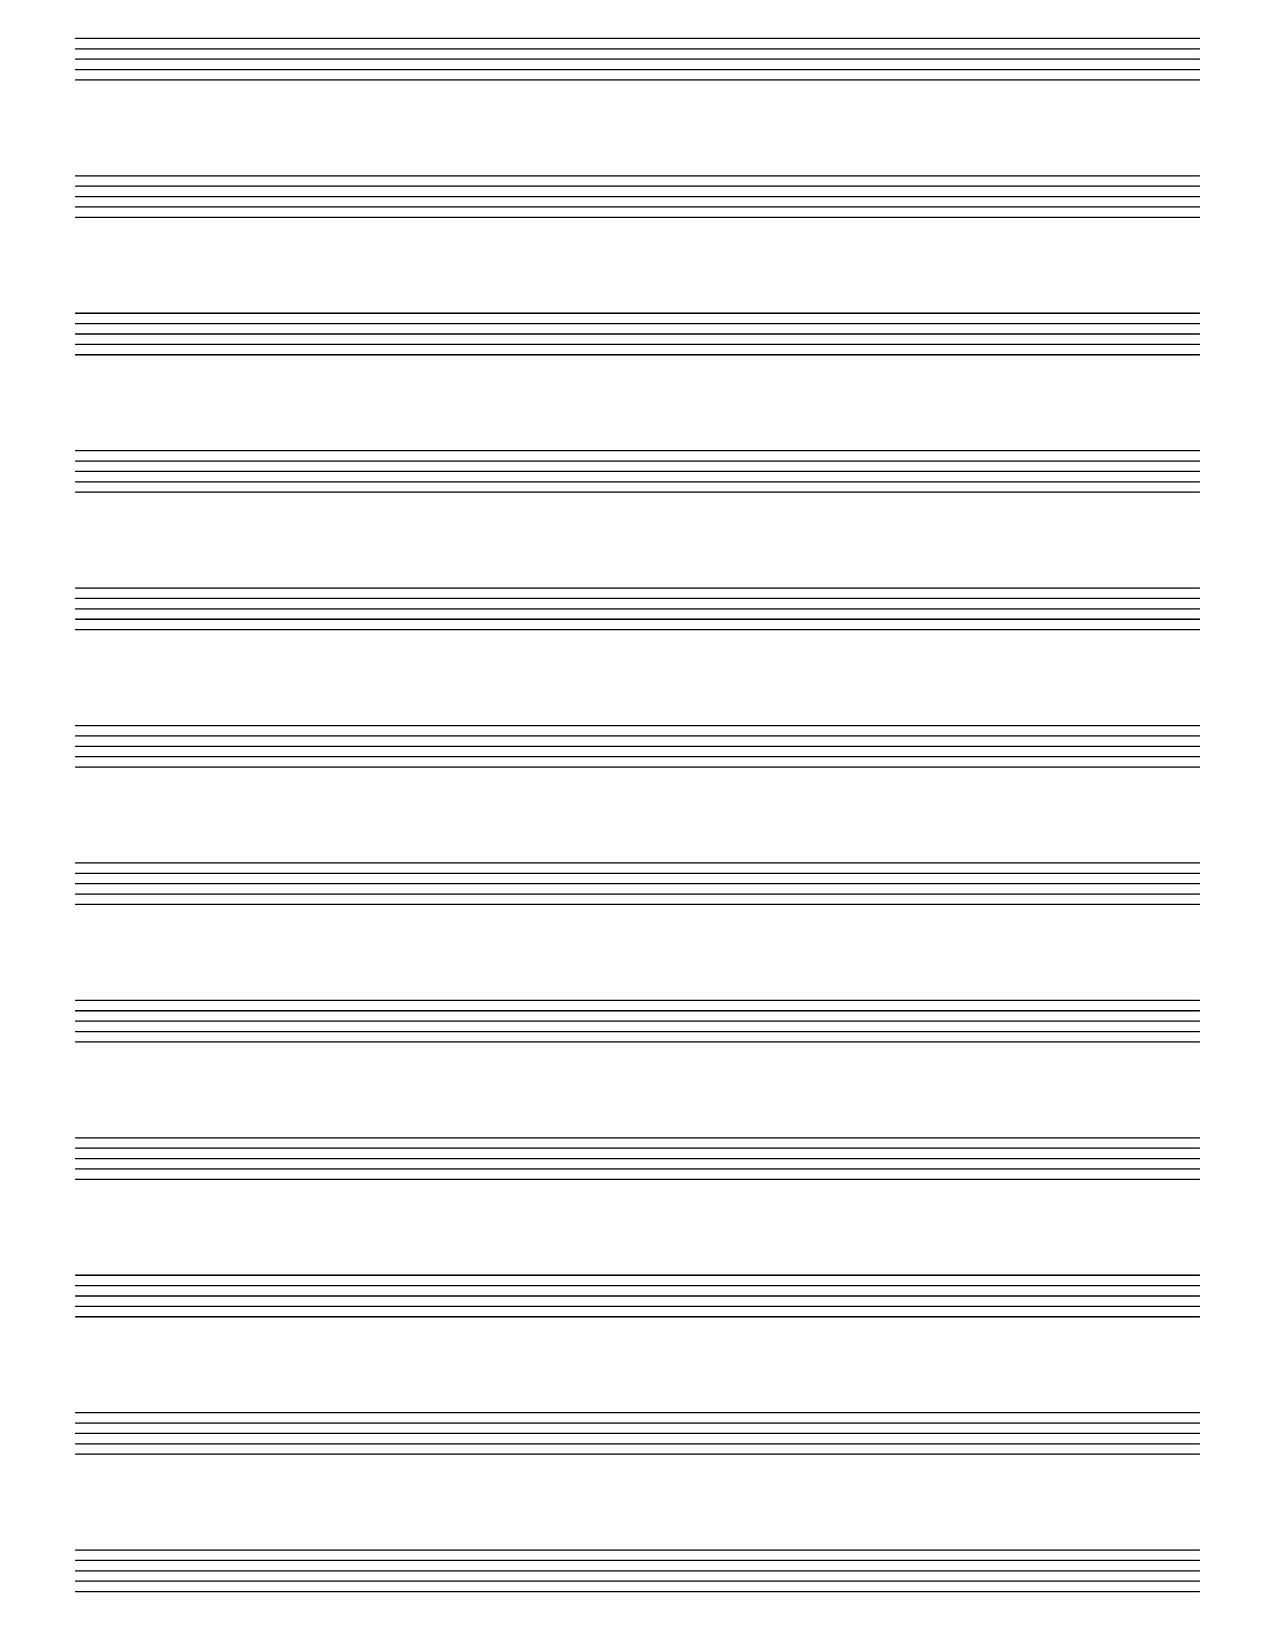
%% DO NOT EDIT this file manually; it is automatically
%% generated from LSR http://lsr.dsi.unimi.it
%% Make any changes in LSR itself, or in Documentation/snippets/new/ ,
%% and then run scripts/auxiliar/makelsr.py
%%
%% This file is in the public domain.
\version "2.16.0"

\header {
  lsrtags = "contexts-and-engravers, editorial-annotations, paper-and-layout, specific-notation, staff-notation"

  texidoc = "
To create blank staves, generate empty measures then remove the
@code{Bar_number_engraver} from the @code{Score} context, and the
@code{Time_signature_engraver}, @code{Clef_engraver} and
@code{Bar_engraver} from the @code{Staff} context.

"
  doctitle = "Creating blank staves"
} % begin verbatim


#(set-global-staff-size 20)

\score {
  {
    \repeat unfold 12 { s1 \break }
  }
  \layout {
    indent = 0\in
    \context {
      \Staff
      \remove "Time_signature_engraver"
      \remove "Clef_engraver"
      \remove "Bar_engraver"
    }
    \context {
      \Score
      \remove "Bar_number_engraver"
    }
  }
}

\paper {
  #(set-paper-size "letter")
  ragged-last-bottom = ##f
  line-width = 7.5\in
  left-margin = 0.5\in
  bottom-margin = 0.25\in
  top-margin = 0.25\in
}
